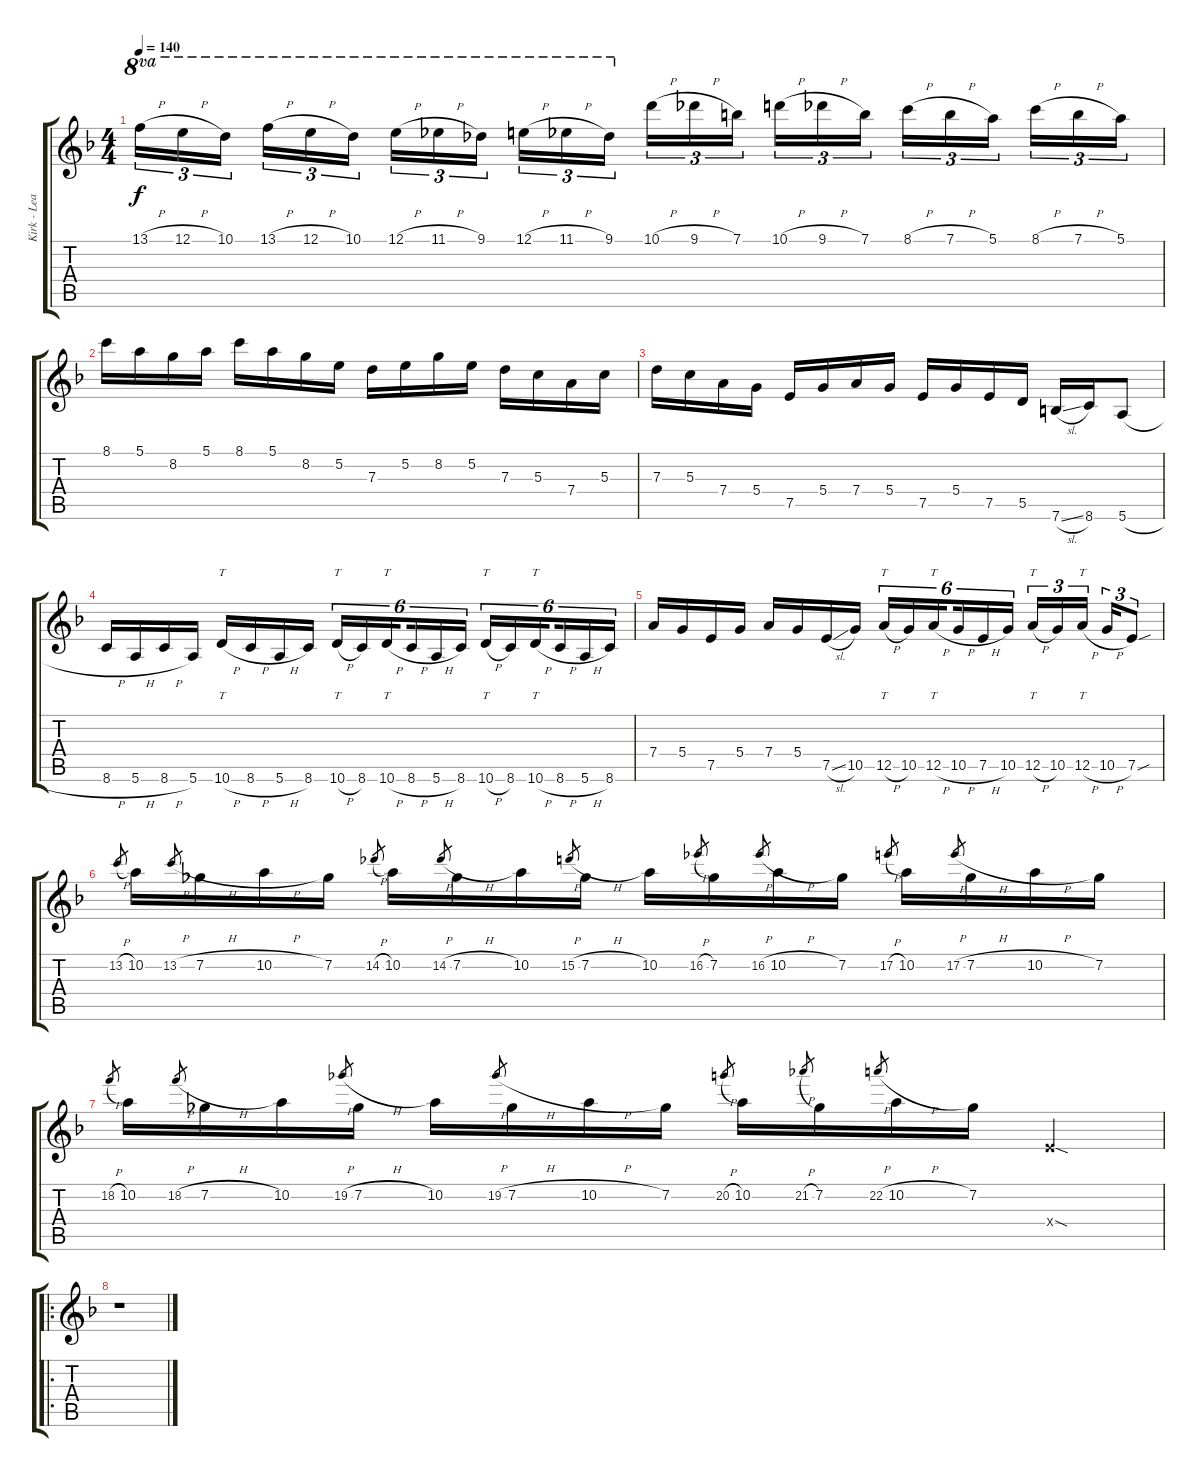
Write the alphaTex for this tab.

\track ("Kirk - Lead w/dist" "Kirk - Lea") {instrument distortionguitar}
\staff {score tabs}
\tuning (E4 B3 G3 D3 A2 E2) {hide}
\ts (4 4)
\tempo 140
\clef g2
\ks f
13.1{h}.16{tu (3 2) ot 8va dy f} 12.1{h}.16{tu (3 2) ot 8va} 10.1.16{tu (3 2) ot 8va beam splitsecondary} 13.1{h}.16{tu (3 2) ot 8va} 12.1{h}.16{tu (3 2) ot 8va} 10.1.16{tu (3 2) ot 8va} 12.1{h}.16{tu (3 2) ot 8va} 11.1{h}.16{tu (3 2) ot 8va} 9.1.16{tu (3 2) ot 8va beam splitsecondary} 12.1{h}.16{tu (3 2) ot 8va} 11.1{h}.16{tu (3 2) ot 8va} 9.1.16{tu (3 2) ot 8va} 10.1{h}.16{tu (3 2)} 9.1{h}.16{tu (3 2)} 7.1.16{tu (3 2) beam splitsecondary} 10.1{h}.16{tu (3 2)} 9.1{h}.16{tu (3 2)} 7.1.16{tu (3 2)} 8.1{h}.16{tu (3 2)} 7.1{h}.16{tu (3 2)} 5.1.16{tu (3 2) beam splitsecondary} 8.1{h}.16{tu (3 2)} 7.1{h}.16{tu (3 2)} 5.1.16{tu (3 2)} |
8.1.16 5.1.16 8.2.16 5.1.16 8.1.16 5.1.16 8.2.16 5.2.16 7.3.16 5.2.16 8.2.16 5.2.16 7.3.16 5.3.16 7.4.16 5.3.16 |
7.3.16 5.3.16 7.4.16 5.4.16 7.5.16 5.4.16 7.4.16 5.4.16 7.5.16 5.4.16 7.5.16 5.5.16 7.6{sl}.16 8.6.16 5.6{h}.8 |
8.6{h}.16 5.6{h}.16 8.6{h}.16 5.6.16 10.6{h}.16{tt} 8.6{h}.16 5.6{h}.16 8.6.16 10.6{h}.16{tt tu (6 4)} 8.6.16{tu (6 4)} 10.6{h}.16{tt tu (6 4) beam splitsecondary} 8.6{h}.16{tu (6 4)} 5.6{h}.16{tu (6 4)} 8.6.16{tu (6 4)} 10.6{h}.16{tt tu (6 4)} 8.6.16{tu (6 4)} 10.6{h}.16{tt tu (6 4) beam splitsecondary} 8.6{h}.16{tu (6 4)} 5.6{h}.16{tu (6 4)} 8.6.16{tu (6 4)} |
7.4.16 5.4.16 7.5.16 5.4.16 7.4.16 5.4.16 7.5{sl}.16 10.5.16 12.5{h}.16{tt tu (6 4)} 10.5.16{tu (6 4)} 12.5{h}.16{tt tu (6 4) beam splitsecondary} 10.5{h}.16{tu (6 4)} 7.5{h}.16{tu (6 4)} 10.5.16{tu (6 4)} 12.5{h}.16{tt tu (3 2)} 10.5.16{tu (3 2)} 12.5{h}.16{tt tu (3 2) beam splitsecondary} 10.5{h}.16{tu (3 2)} 7.5{sou}.8{tu (3 2)} |
13.2{h}.8{gr} 10.2.16 13.2{h}.8{gr} 7.2{h}.16 10.2{h}.16 7.2.16 14.2{h}.8{gr} 10.2.16 14.2{h}.8{gr} 7.2{h}.16 10.2.16 15.2{h}.8{gr} 7.2{h}.16 10.2.16 16.2{h}.8{gr} 7.2.16 16.2{h}.8{gr} 10.2{h}.16 7.2.16 17.2{h}.8{gr} 10.2.16 17.2{h}.8{gr} 7.2{h}.16 10.2{h}.16 7.2.16 |
18.2{h}.8{gr} 10.2.16 18.2{h}.8{gr} 7.2{h}.16 10.2.16 19.2{h}.8{gr} 7.2{h}.16 10.2.16 19.2{h}.8{gr} 7.2{h}.16 10.2{h}.16 7.2.16 20.2{h}.8{gr} 10.2.16 21.2{h}.8{gr} 7.2.16 22.2{h}.8{gr} 10.2{h}.16 7.2.16 2.4{sod x}.4 |
\ro
r.1
